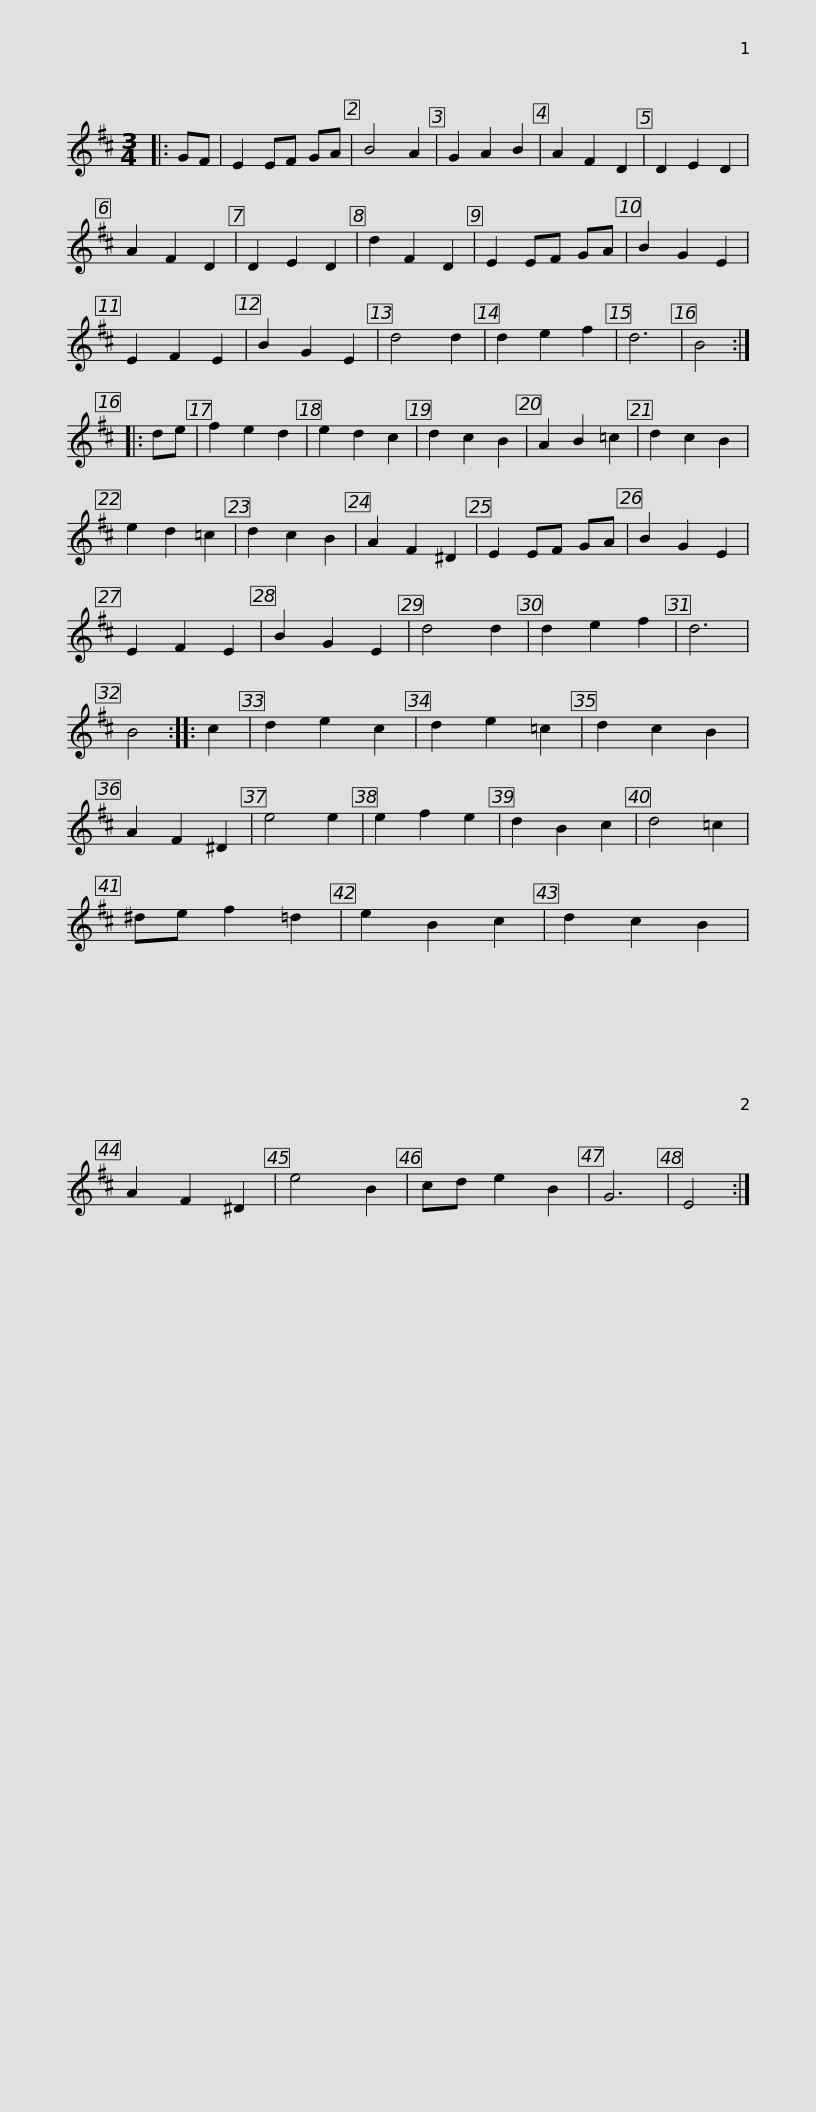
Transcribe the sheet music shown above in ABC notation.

X:1
L:1/8
M:3/4
I:linebreak $
K:D
V:1 treble
V:1
|: GF | E2 EF GA | B4 A2 | G2 A2 B2 | A2 F2 D2 | %5
 D2 E2 D2 | A2 F2 D2 | D2 E2 D2 | d2 F2 D2 | E2 EF GA | %10
 B2 G2 E2 | E2 F2 E2 |$ B2 G2 E2 | d4 d2 | d2 e2 f2 | %15
 d6 | B4 :: de | f2 e2 d2 | e2 d2 c2 | %20
 d2 c2 B2 | A2 B2 =c2 | d2 c2 B2 | e2 d2 =c2 | d2 c2 B2 |$ %25
 A2 F2 ^D2 | E2 EF GA | B2 G2 E2 | E2 F2 E2 | B2 G2 E2 | %30
 d4 d2 | d2 e2 f2 | d6 | B4 :: c2 | %35
 d2 e2 c2 | d2 e2 =c2 | d2 c2 B2 |$ A2 F2 ^D2 | e4 e2 | %40
 e2 f2 e2 | d2 B2 c2 | d4 =c2 | ^de f2 =d2 | e2 B2 c2 | %45
 d2 c2 B2 | A2 F2 ^D2 | e4 B2 | cd e2 B2 | G6 | %50
 E4 :| %51
